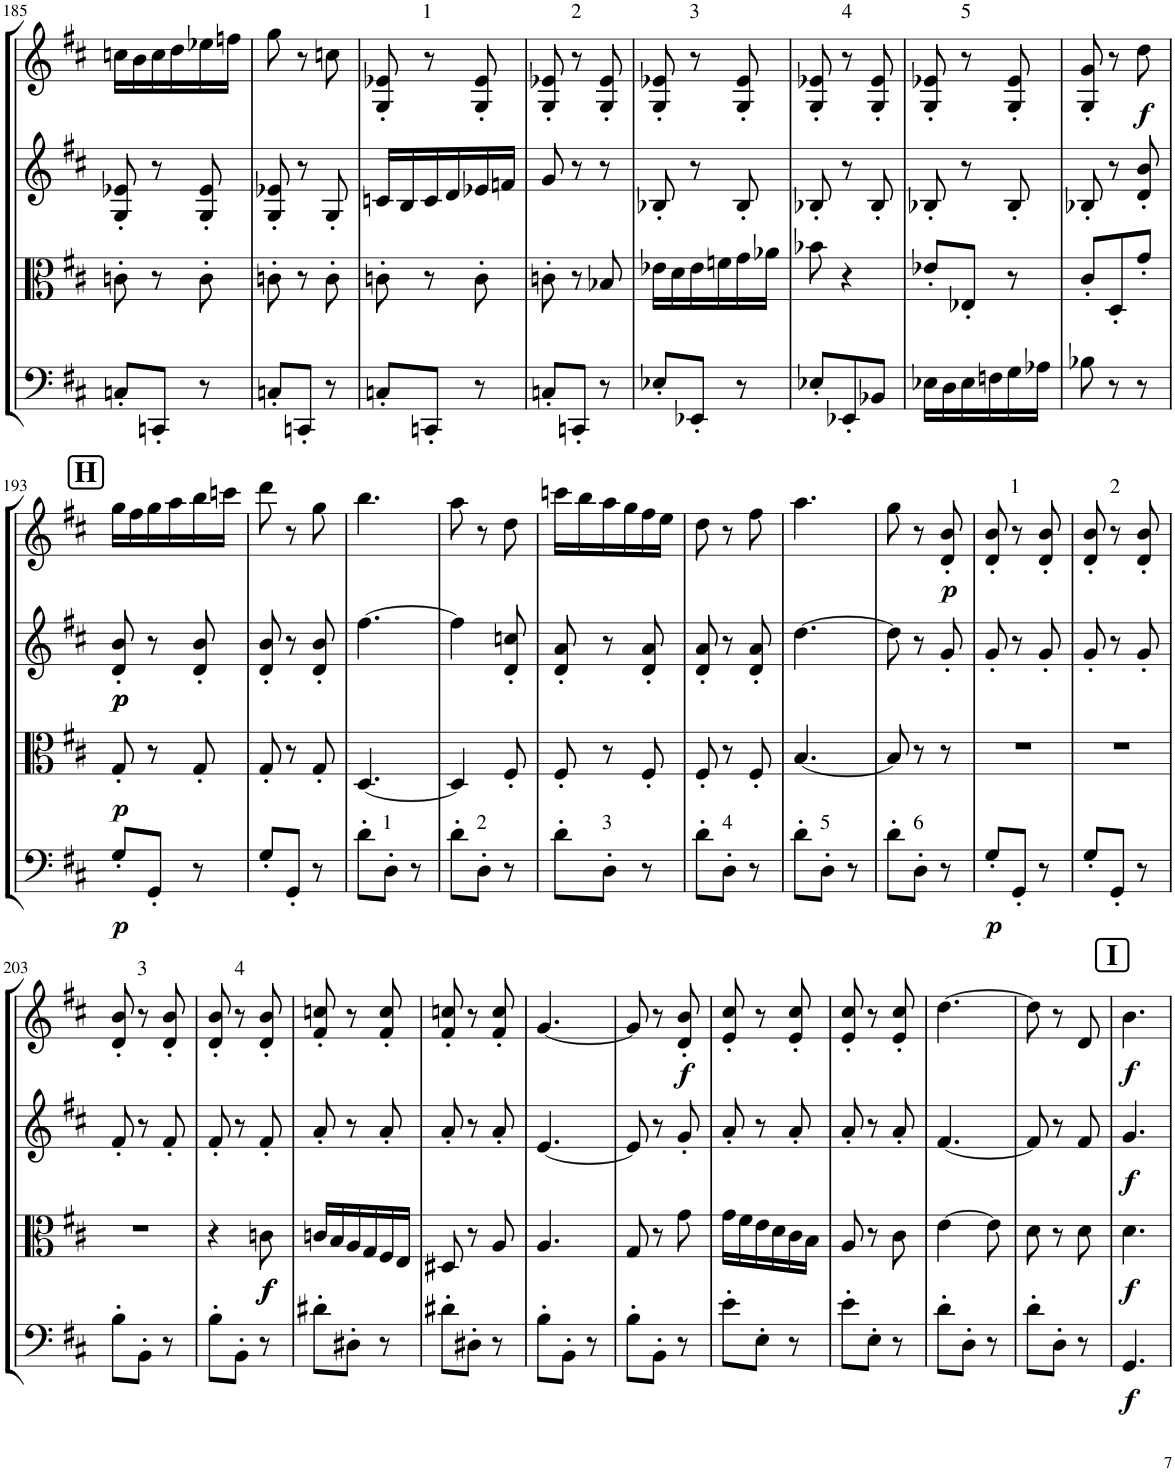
**kern	**dynam	**kern	**dynam	**kern	**dynam	**kern	**dynam
*part4	*part4	*part3	*part3	*part2	*part2	*part1	*part1
*staff4	*staff4	*staff3	*staff3	*staff2	*staff2	*staff1	*staff1
*I"Violoncello	*	*I"Viola	*	*I"Violin II	*	*I"Violin I	*
*I'Vc	*	*I'Vla	*	*I'Vln	*	*I'Vln	*
!!LO:PB:g=z
*clefF4	*	*clefC3	*	*clefG2	*	*clefG2	*
*k[f#c#]	*	*k[f#c#]	*	*k[f#c#]	*	*k[f#c#]	*
*M3/8	*	*M3/8	*	*M3/8	*	*M3/8	*
=185	=185	=185	=185	=185	=185	=185	=185
8Cn'/L	.	8cn'\	.	8G/' 8e-X/'	.	16ccn\LL	.
.	.	.	.	.	.	16b\	.
8CCn'/J	.	8r	.	8r	.	16cc\	.
.	.	.	.	.	.	16dd\	.
8r	.	8c'\	.	8G/' 8e-/'	.	16ee-X\	.
.	.	.	.	.	.	16ffn\JJ	.
=186	=186	=186	=186	=186	=186	=186	=186
8Cn'/L	.	8cn'\	.	8G/' 8e-X/'	.	8gg\	.
8CCn'/J	.	8r	.	8r	.	8r	.
8r	.	8c'\	.	8G'/	.	8ccn\	.
=187	=187	=187	=187	=187	=187	=187	=187
8Cn'/L	.	8cn'\	.	16cn/LL	.	8G/' 8e-X/'	.
.	.	.	.	16B/	.	.	.
!	!	!	!	!	!	!LO:TX:a:t=1	!
8CCn'/J	.	8r	.	16c/	.	8r	.
.	.	.	.	16d/	.	.	.
8r	.	8c'\	.	16e-X/	.	8G/' 8e-/'	.
.	.	.	.	16fn/JJ	.	.	.
=188	=188	=188	=188	=188	=188	=188	=188
8Cn'/L	.	8cn'\	.	8g/	.	8G/' 8e-X/'	.
!	!	!	!	!	!	!LO:TX:a:t=2	!
8CCn'/J	.	8r	.	8r	.	8r	.
8r	.	8B-X/	.	8r	.	8G/' 8e-/'	.
=189	=189	=189	=189	=189	=189	=189	=189
8E-X'/L	.	16e-X\LL	.	8B-X'/	.	8G/' 8e-X/'	.
.	.	16d\	.	.	.	.	.
!	!	!	!	!	!	!LO:TX:a:t=3	!
8EE-X'/J	.	16e-\	.	8r	.	8r	.
.	.	16fn\	.	.	.	.	.
8r	.	16g\	.	8B-'/	.	8G/' 8e-/'	.
.	.	16a-X\JJ	.	.	.	.	.
=190	=190	=190	=190	=190	=190	=190	=190
8E-X'/L	.	8b-X\	.	8B-X'/	.	8G/' 8e-X/'	.
!	!	!	!	!	!	!LO:TX:a:t=4	!
8EE-X'/	.	4r	.	8r	.	8r	.
8BB-X/J	.	.	.	8B-'/	.	8G/' 8e-/'	.
=191	=191	=191	=191	=191	=191	=191	=191
16E-X\LL	.	8e-X'/L	.	8B-X'/	.	8G/' 8e-X/'	.
16D\	.	.	.	.	.	.	.
!	!	!	!	!	!	!LO:TX:a:t=5	!
16E-\	.	8E-X'/J	.	8r	.	8r	.
16Fn\	.	.	.	.	.	.	.
16G\	.	8r	.	8B-'/	.	8G/' 8e-/'	.
16A-X\JJ	.	.	.	.	.	.	.
=192	=192	=192	=192	=192	=192	=192	=192
8B-X\	.	8c#'/L	.	8B-X'/	.	8G/' 8g/'	.
8r	.	8D'/	.	8r	.	8r	.
!	!	!	!	!	!	!	!LO:DY:b
8r	.	8g'/J	.	8d/' 8b/'	.	8dd\	f
!!LO:LB:g=z
!!LO:REH:place=s1:a:B:cj:fs=14:t=H
=193	=193	=193	=193	=193	=193	=193	=193
!	!LO:DY:b	!	!LO:DY:b	!	!LO:DY:b	!	!
!	!	!	!	!	!LO:DY:n=1:b	!	!
8G'/L	p	8G'/	p	8d/' 8b/'	p p	16gg\LL	.
.	.	.	.	.	.	16ff#\	.
8GG'/J	.	8r	.	8r	.	16gg\	.
.	.	.	.	.	.	16aa\	.
8r	.	8G'/	.	8d/' 8b/'	.	16bb\	.
.	.	.	.	.	.	16cccn\JJ	.
=194	=194	=194	=194	=194	=194	=194	=194
8G'/L	.	8G'/	.	8d/' 8b/'	.	8ddd\	.
8GG'/J	.	8r	.	8r	.	8r	.
8r	.	8G'/	.	8d/' 8b/'	.	8gg\	.
=195	=195	=195	=195	=195	=195	=195	=195
8d'\L	.	[4.D/	.	[4.ff#\	.	4.bb\	.
!LO:TX:a:t=1	!	!	!	!	!	!	!
8D'\J	.	.	.	.	.	.	.
8r	.	.	.	.	.	.	.
=196	=196	=196	=196	=196	=196	=196	=196
8d'\L	.	4D/]	.	4ff#\]	.	8aa\	.
!LO:TX:a:t=2	!	!	!	!	!	!	!
8D'\J	.	.	.	.	.	8r	.
8r	.	8F#'/	.	8d/' 8ccn/'	.	8dd\	.
=197	=197	=197	=197	=197	=197	=197	=197
8d'\L	.	8F#'/	.	8d/' 8a/'	.	16cccn\LL	.
.	.	.	.	.	.	16bb\	.
!LO:TX:a:t=3	!	!	!	!	!	!	!
8D'\J	.	8r	.	8r	.	16aa\	.
.	.	.	.	.	.	16gg\	.
8r	.	8F#'/	.	8d/' 8a/'	.	16ff#\	.
.	.	.	.	.	.	16ee\JJ	.
=198	=198	=198	=198	=198	=198	=198	=198
8d'\L	.	8F#'/	.	8d/' 8a/'	.	8dd\	.
!LO:TX:a:t=4	!	!	!	!	!	!	!
8D'\J	.	8r	.	8r	.	8r	.
8r	.	8F#'/	.	8d/' 8a/'	.	8ff#\	.
=199	=199	=199	=199	=199	=199	=199	=199
8d'\L	.	[4.B/	.	[4.dd\	.	4.aa\	.
!LO:TX:a:t=5	!	!	!	!	!	!	!
8D'\J	.	.	.	.	.	.	.
8r	.	.	.	.	.	.	.
=200	=200	=200	=200	=200	=200	=200	=200
8d'\L	.	8B/]	.	8dd\]	.	8gg\	.
!LO:TX:a:t=6	!	!	!	!	!	!	!
8D'\J	.	8r	.	8r	.	8r	.
!	!	!	!	!	!	!	!LO:DY:b
8r	.	8r	.	8g'/	.	8d/' 8b/'	p
=201	=201	=201	=201	=201	=201	=201	=201
!	!LO:DY:b	!	!	!	!	!	!
8G'/L	p	4.r	.	8g'/	.	8d/' 8b/'	.
!	!	!	!	!	!	!LO:TX:a:t=1	!
8GG'/J	.	.	.	8r	.	8r	.
8r	.	.	.	8g'/	.	8d/' 8b/'	.
=202	=202	=202	=202	=202	=202	=202	=202
8G'/L	.	4.r	.	8g'/	.	8d/' 8b/'	.
!	!	!	!	!	!	!LO:TX:a:t=2	!
8GG'/J	.	.	.	8r	.	8r	.
8r	.	.	.	8g'/	.	8d/' 8b/'	.
!!LO:LB:g=z
=203	=203	=203	=203	=203	=203	=203	=203
8B'\L	.	4.r	.	8f#'/	.	8d/' 8b/'	.
!	!	!	!	!	!	!LO:TX:a:t=3	!
8BB'\J	.	.	.	8r	.	8r	.
8r	.	.	.	8f#'/	.	8d/' 8b/'	.
=204	=204	=204	=204	=204	=204	=204	=204
8B'\L	.	4r	.	8f#'/	.	8d/' 8b/'	.
!	!	!	!	!	!	!LO:TX:a:t=4	!
8BB'\J	.	.	.	8r	.	8r	.
!	!	!	!LO:DY:b	!	!	!	!
!	!	!	!LO:DY:n=1:b	!	!	!	!
8r	.	8cn\	f f	8f#'/	.	8d/' 8b/'	.
=205	=205	=205	=205	=205	=205	=205	=205
8d#X'\L	.	16cn/LL	.	8a'/	.	8f#/' 8ccn/'	.
.	.	16B/	.	.	.	.	.
8D#X'\J	.	16A/	.	8r	.	8r	.
.	.	16G/	.	.	.	.	.
8r	.	16F#/	.	8a'/	.	8f#/' 8cc/'	.
.	.	16E/JJ	.	.	.	.	.
=206	=206	=206	=206	=206	=206	=206	=206
8d#X'\L	.	8D#X/	.	8a'/	.	8f#/' 8ccn/'	.
8D#X'\J	.	8r	.	8r	.	8r	.
8r	.	8A/	.	8a'/	.	8f#/' 8cc/'	.
=207	=207	=207	=207	=207	=207	=207	=207
8B'\L	.	4.A/	.	[4.e/	.	[4.g/	.
8BB'\J	.	.	.	.	.	.	.
8r	.	.	.	.	.	.	.
=208	=208	=208	=208	=208	=208	=208	=208
8B'\L	.	8G/	.	8e/]	.	8g/]	.
8BB'\J	.	8r	.	8r	.	8r	.
!	!	!	!	!	!	!	!LO:DY:b
8r	.	8g\	.	8g'/	.	8d/' 8b/'	f
=209	=209	=209	=209	=209	=209	=209	=209
8e'\L	.	16g\LL	.	8a'/	.	8e/' 8cc#/'	.
.	.	16f#\	.	.	.	.	.
8E'\J	.	16e\	.	8r	.	8r	.
.	.	16d\	.	.	.	.	.
8r	.	16c#\	.	8a'/	.	8e/' 8cc#/'	.
.	.	16B\JJ	.	.	.	.	.
=210	=210	=210	=210	=210	=210	=210	=210
8e'\L	.	8A/	.	8a'/	.	8e/' 8cc#/'	.
8E'\J	.	8r	.	8r	.	8r	.
8r	.	8c#\	.	8a'/	.	8e/' 8cc#/'	.
=211	=211	=211	=211	=211	=211	=211	=211
8d'\L	.	[4e\	.	[4.f#/	.	[4.dd\	.
8D'\J	.	.	.	.	.	.	.
8r	.	8e\]	.	.	.	.	.
=212	=212	=212	=212	=212	=212	=212	=212
8d'\L	.	8d\	.	8f#/]	.	8dd\]	.
8D'\J	.	8r	.	8r	.	8r	.
8r	.	8d\	.	8f#/	.	8d/	.
!!LO:REH:place=s1:a:B:cj:fs=14:t=I
=213	=213	=213	=213	=213	=213	=213	=213
!	!LO:DY:b	!	!LO:DY:b	!	!LO:DY:b	!	!LO:DY:b
4.GG/	f	4.d\	f	4.g/	f	4.b\	f
=	=	=	=	=	=	=	=
*-	*-	*-	*-	*-	*-	*-	*-
